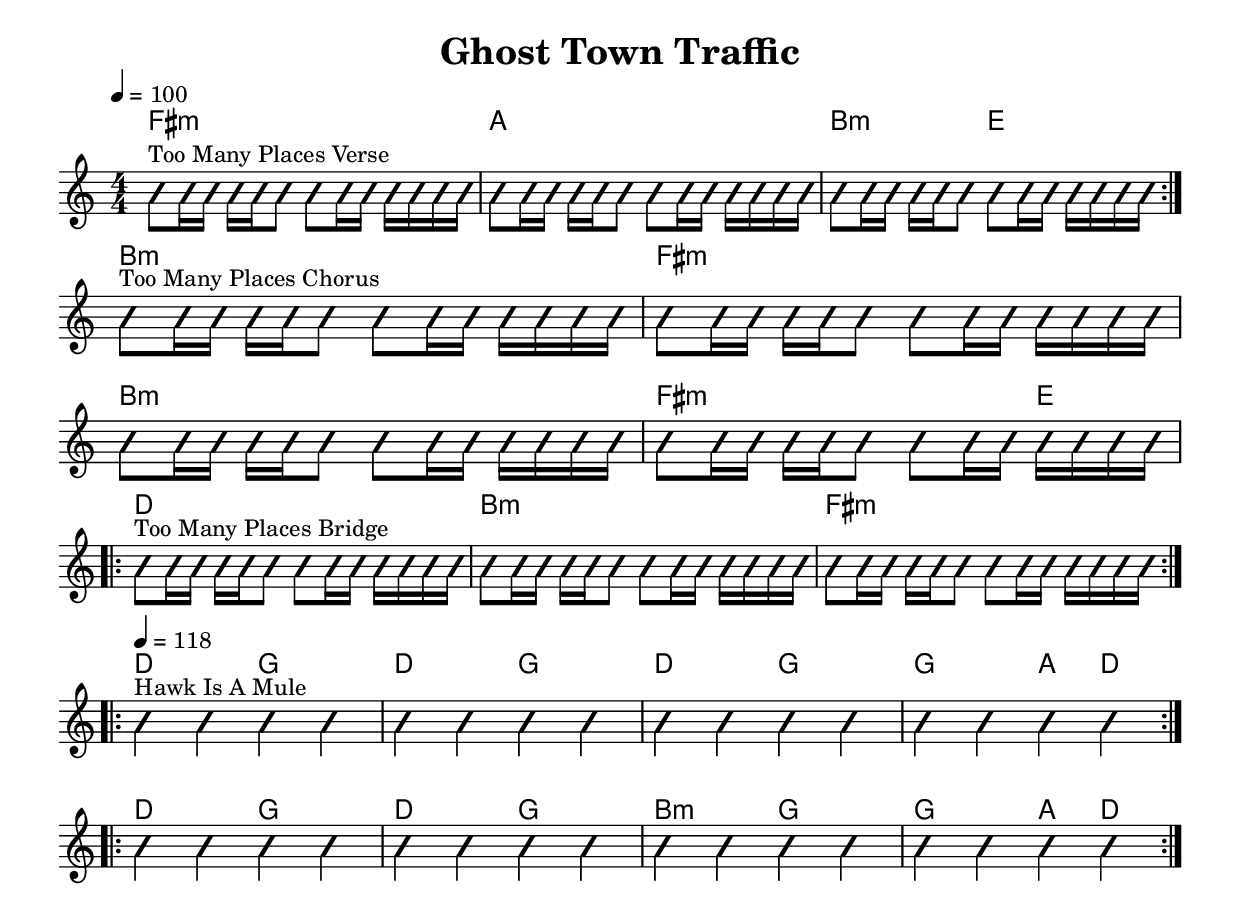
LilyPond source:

%
%
%
\version "2.23.2"
\include "english.ly"
\header {
  title = "Ghost Town Traffic"
  subtitle = ""
  arranger = ""
  composer = ""
}
\layout {
  \context {
    \Score
    \omit BarNumber

  }
  indent = 0.0
  \override Voice.StringNumber.stencil = ##f
}


\include "predefined-guitar-fretboards.ly"

strokeUp = \markup\combine\override #'(thickness . 1.3) \draw-line #'(0 . 2)\raise #2 \arrow-head #Y #UP ##f
strokeDown = \markup\combine\arrow-head #Y #DOWN ##f \override #'(thickness . 1.3) \draw-line #'(0 . 2)

RHu = \rightHandFinger \strokeUp
RHd = \rightHandFinger \strokeDown

too_many_places = {
  <>^"Too Many Places Verse"
  % Metronome marks below the staff
  \override Score.MetronomeMark.direction = 0
  \tempo 4 = 100
  \repeat volta 3 { fs8 fs16 fs fs fs fs8 fs8 fs16 fs fs fs fs fs 
                    a8 a16 a a a a8 a8 a16 a a a a a
                    b8 b16 b b b b8 a8 e16 e e e e e }
  \break 
  <>^"Too Many Places Chorus"
  b8 b16 b b b b8 b8 b16 b b b b b 
  fs8 fs16 fs fs fs fs8 fs8 fs16 fs fs fs fs fs
  b8 b16 b b b b8 b b16 b b b b b |
  fs8 fs16 fs fs fs fs8 fs fs16 fs16 e16 e e e
  \break
  <>^"Too Many Places Bridge"
  \repeat volta 2 { d8 d16 d d d d8 d8 d16 d16 d d d d | 
                    b8 b16 b b b b8 b8 b16 b b b b b | 
                    fs8 fs16 fs fs fs fs8 fs8 fs16 fs fs fs fs fs |} 
}



too_many_places_chords = {
  \time 4/4
  \chordmode {  
    fs1:m  a 
    b2:m e |
    \break
    b1:m fs:m
    b1:m fs2.:m e4
    \break
    d1 b:m fs:m
  }
}

hawk_is_a_mule = {
  \break
  \tempo 4 = 118
  <>^"Hawk Is A Mule"
  \repeat volta 2 { d4 d4 g4 g4 | d d  g g   | d d   g g   | g g   a d |}
  \repeat volta 2 { d4 d4 g4 g4 | d d  g g   | b b   g g   | g g   a d |}
}

hawk_is_a_mule_chords = {
  \chordmode {  
    d2  g |
    d g |
    d g |
    g a4 d4
    d2  g |
    d g |
    b:m g |
    g a4 d4
  }
}

music = {
  \numericTimeSignature
  \time 4/4
  \stemDown
  \override Beam.concaveness = #10000
  \too_many_places
  \hawk_is_a_mule
}

<<
  \new ChordNames {
    \too_many_places_chords
    \hawk_is_a_mule_chords
  }
  \new Voice \with {
    \consists "Pitch_squash_engraver"
  } {
    \relative c {
      \improvisationOn
      \music
    }
  }

>>


